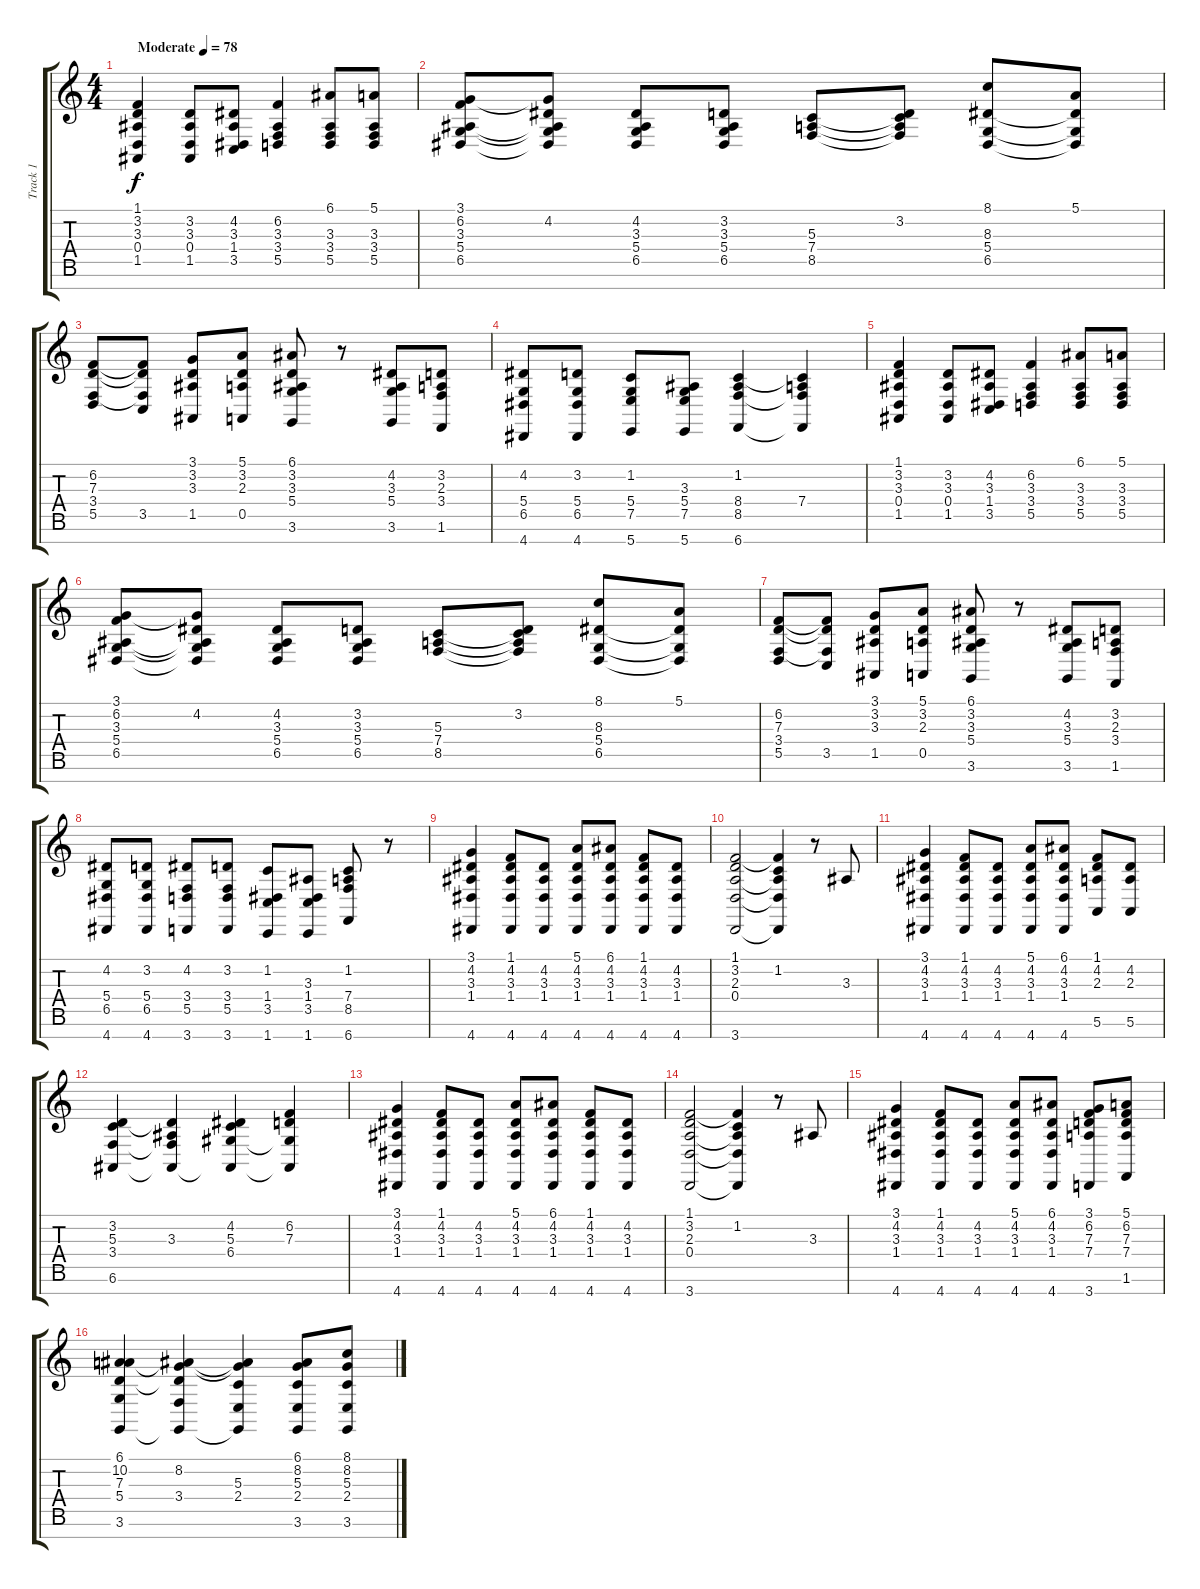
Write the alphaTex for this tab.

\track ("Track 1" "Track 1") {instrument flute}
\staff {score tabs}
\tuning (E4 B3 G3 D3 A2 E2 B1) {hide}
\ts (4 4)
\tempo (78 "Moderate")
\clef g2
\ks c
(1.1 3.2 3.3 0.4 1.5).4{dy f instrument flute} (3.2 3.3 0.4 1.5).8 (4.2 3.3 1.4 3.5).8 (6.2 3.3 3.4 5.5).4 (6.1 3.3 3.4 5.5).8 (5.1 3.3 3.4 5.5).8 |
(3.1 6.2 3.3 5.4 6.5).8 (3.1{t} 4.2 3.3{t} 5.4{t} 6.5{t}).8 (4.2 3.3 5.4 6.5).8 (3.2 3.3 5.4 6.5).8 (5.3 7.4 8.5).8 (3.2 5.3{t} 7.4{t} 8.5{t}).8 (8.1 8.3 5.4 6.5).8 (5.1 8.3{t} 5.4{t} 6.5{t}).8 |
(6.2 7.3 3.4 5.5).8 (6.2{t} 7.3{t} 3.4{t} 3.5).8 (3.1 3.2 3.3 1.5).8 (5.1 3.2 2.3 0.5).8 (6.1 3.2 3.3 5.4 3.6).8 r.8 (4.2 3.3 5.4 3.6).8 (3.2 2.3 3.4 1.6).8 |
(4.2 5.4 6.5 4.7).8 (3.2 5.4 6.5 4.7).8 (1.2 5.4 7.5 5.7).8 (3.3 5.4 7.5 5.7).8 (1.2 8.4 8.5 6.7).4 (1.2{t} 7.4 8.5{t} 6.7{t}).4 |
(1.1 3.2 3.3 0.4 1.5).4 (3.2 3.3 0.4 1.5).8 (4.2 3.3 1.4 3.5).8 (6.2 3.3 3.4 5.5).4 (6.1 3.3 3.4 5.5).8 (5.1 3.3 3.4 5.5).8 |
(3.1 6.2 3.3 5.4 6.5).8 (3.1{t} 4.2 3.3{t} 5.4{t} 6.5{t}).8 (4.2 3.3 5.4 6.5).8 (3.2 3.3 5.4 6.5).8 (5.3 7.4 8.5).8 (3.2 5.3{t} 7.4{t} 8.5{t}).8 (8.1 8.3 5.4 6.5).8 (5.1 8.3{t} 5.4{t} 6.5{t}).8 |
(6.2 7.3 3.4 5.5).8 (6.2{t} 7.3{t} 3.4{t} 3.5).8 (3.1 3.2 3.3 1.5).8 (5.1 3.2 2.3 0.5).8 (6.1 3.2 3.3 5.4 3.6).8 r.8 (4.2 3.3 5.4 3.6).8 (3.2 2.3 3.4 1.6).8 |
(4.2 5.4 6.5 4.7).8 (3.2 5.4 6.5 4.7).8 (4.2 3.4 5.5 3.7).8 (3.2 3.4 5.5 3.7).8 (1.2 1.4 3.5 1.7).8 (3.3 1.4 3.5 1.7).8 (1.2 7.4 8.5 6.7).8 r.8 |
(3.1 4.2 3.3 1.4 4.7).4 (1.1 4.2 3.3 1.4 4.7).8 (4.2 3.3 1.4 4.7).8 (5.1 4.2 3.3 1.4 4.7).8 (6.1 4.2 3.3 1.4 4.7).8 (1.1 4.2 3.3 1.4 4.7).8 (4.2 3.3 1.4 4.7).8 |
(1.1 3.2 2.3 0.4 3.7).2 (1.1{t} 1.2 2.3{t} 0.4{t} 3.7{t}).4 r.8 3.3.8 |
(3.1 4.2 3.3 1.4 4.7).4 (1.1 4.2 3.3 1.4 4.7).8 (4.2 3.3 1.4 4.7).8 (5.1 4.2 3.3 1.4 4.7).8 (6.1 4.2 3.3 1.4 4.7).8 (1.1 4.2 2.3 5.6).8 (4.2 2.3 5.6).8 |
(3.2 5.3 3.4 6.6).4 (3.2{t} 3.3 3.4{t} 6.6{t}).4 (4.2 5.3 6.4 6.6{t}).4 (6.2 7.3 6.4{t} 6.6{t}).4 |
(3.1 4.2 3.3 1.4 4.7).4 (1.1 4.2 3.3 1.4 4.7).8 (4.2 3.3 1.4 4.7).8 (5.1 4.2 3.3 1.4 4.7).8 (6.1 4.2 3.3 1.4 4.7).8 (1.1 4.2 3.3 1.4 4.7).8 (4.2 3.3 1.4 4.7).8 |
(1.1 3.2 2.3 0.4 3.7).2 (1.1{t} 1.2 2.3{t} 0.4{t} 3.7{t}).4 r.8 3.3.8 |
(3.1 4.2 3.3 1.4 4.7).4 (1.1 4.2 3.3 1.4 4.7).8 (4.2 3.3 1.4 4.7).8 (5.1 4.2 3.3 1.4 4.7).8 (6.1 4.2 3.3 1.4 4.7).8 (3.1 6.2 7.3 7.4 3.7).8 (5.1 6.2 7.3 7.4 1.6).8 |
(6.1 10.2 7.3 5.4 3.6).4 (6.1{t} 8.2 7.3{t} 3.4 3.6{t}).4 (6.1{t} 8.2{t} 5.3 2.4 3.6{t}).4 (6.1 8.2 5.3 2.4 3.6).8 (8.1 8.2 5.3 2.4 3.6).8
